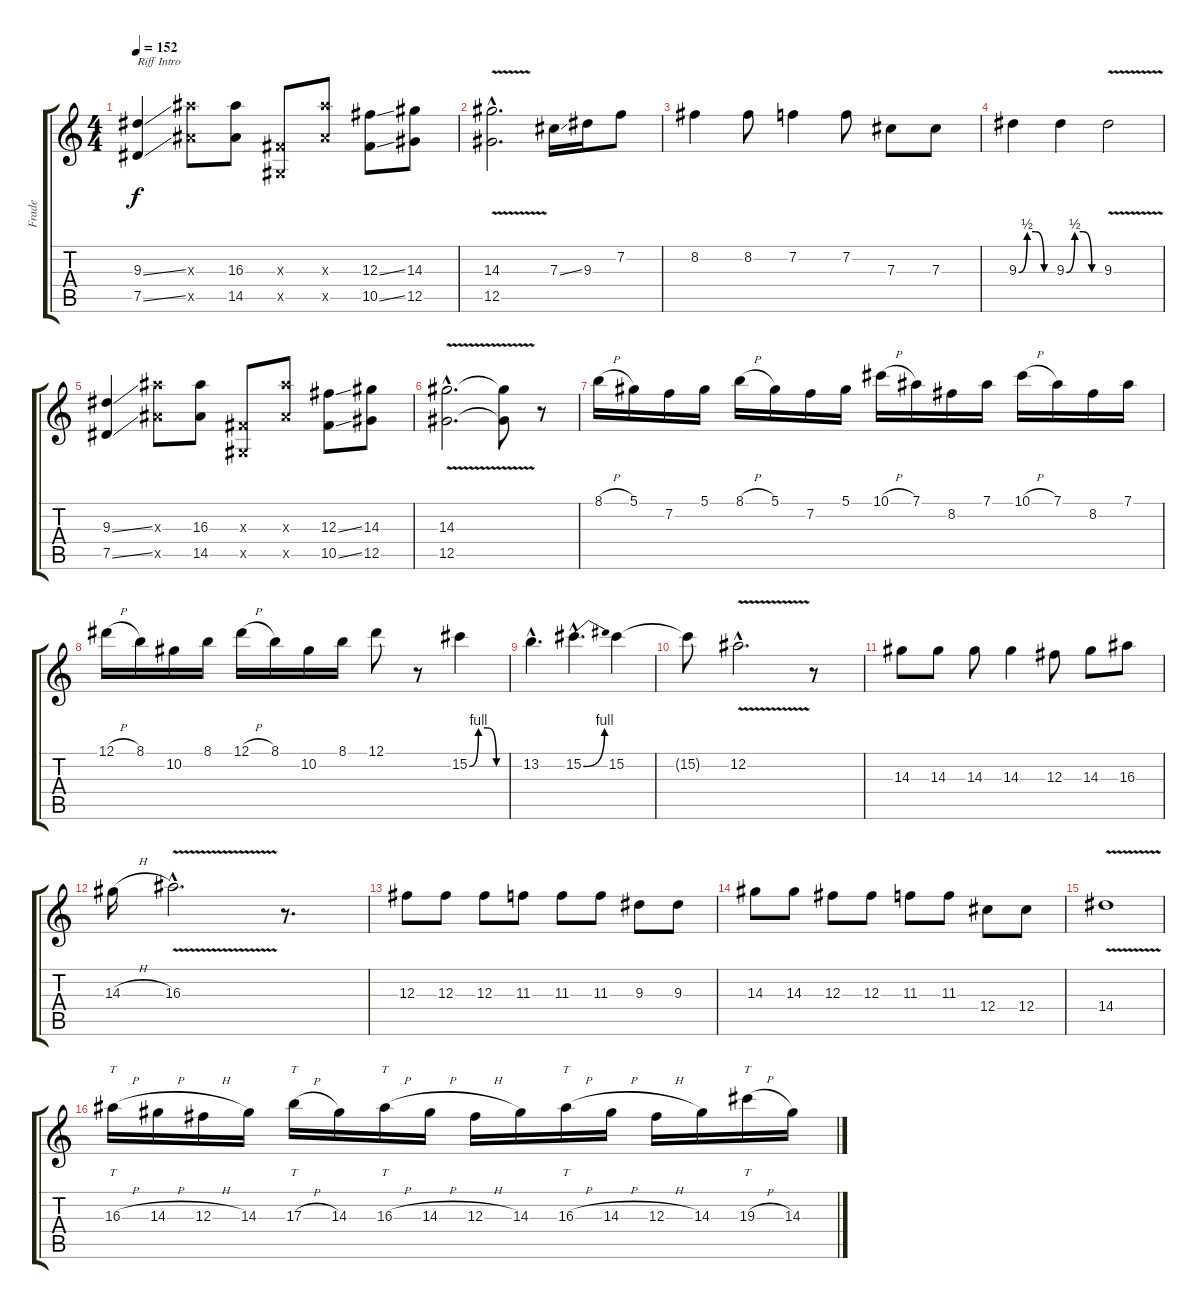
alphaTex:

\track ("Frade" "Frade") {instrument distortionguitar}
\staff {score tabs}
\tuning (Eb4 Bb3 Gb3 Db3 Ab2 Eb2) {hide}
\ts (4 4)
\tempo 152
\clef g2
\ks c
(9.3{ss} 7.5{ss}).4{txt "Riff Intro" dy f instrument distortionguitar} (16.3{x} 14.5{x}).8 (16.3 14.5).8 (0.3{x} 0.5{x}).8 (16.3{x} 14.5{x}).8 (12.3{ss} 10.5{ss}).8 (14.3 12.5).8 |
(14.3{hac} 12.5{v hac}).2{d} 7.3{ss}.16 9.3.16 7.2.8 |
8.2.4 8.2.8 7.2.4 7.2.8 7.3.8 7.3.8 |
9.3{be (custom 0 0 15 2 30 2 45 0 60 0)}.4 9.3{be (custom 0 0 15 2 30 2 45 0 60 0)}.4 9.3{v}.2 |
(9.3{ss} 7.5{ss}).4 (16.3{x} 14.5{x}).8 (16.3 14.5).8 (0.3{x} 0.5{x}).8 (16.3{x} 14.5{x}).8 (12.3{ss} 10.5{ss}).8 (14.3 12.5).8 |
(14.3{hac} 12.5{v hac}).2{d} (14.3{t} 12.5{t}).8 r.8 |
8.1{h}.16 5.1.16 7.2.16 5.1.16 8.1{h}.16 5.1.16 7.2.16 5.1.16 10.1{h}.16 7.1.16 8.2.16 7.1.16 10.1{h}.16 7.1.16 8.2.16 7.1.16 |
12.1{h}.16 8.1.16 10.2.16 8.1.16 12.1{h}.16 8.1.16 10.2.16 8.1.16 12.1.8 r.8 15.2{be (custom 0 0 15 4 30 4 45 0 60 0)}.4 |
13.2{hac}.4{d} 15.2{be (bend 0 0 60 4) hac}.4{d} 15.2.4 |
15.2{t}.8 12.2{v hac}.2{d} r.8 |
14.3.8 14.3.8 14.3.8 14.3.4 12.3.8 14.3.8 16.3.8 |
14.3{h}.16 16.3{v hac}.2{d} r.8{d} |
12.3.8 12.3.8 12.3.8 11.3.8 11.3.8 11.3.8 9.3.8 9.3.8 |
14.3.8 14.3.8 12.3.8 12.3.8 11.3.8 11.3.8 12.4.8 12.4.8 |
14.4{v}.1 |
16.3{h}.16{tt} 14.3{h}.16 12.3{h}.16 14.3.16 17.3{h}.16{tt} 14.3.16 16.3{h}.16{tt} 14.3{h}.16 12.3{h}.16 14.3.16 16.3{h}.16{tt} 14.3{h}.16 12.3{h}.16 14.3.16 19.3{h}.16{tt} 14.3.16
